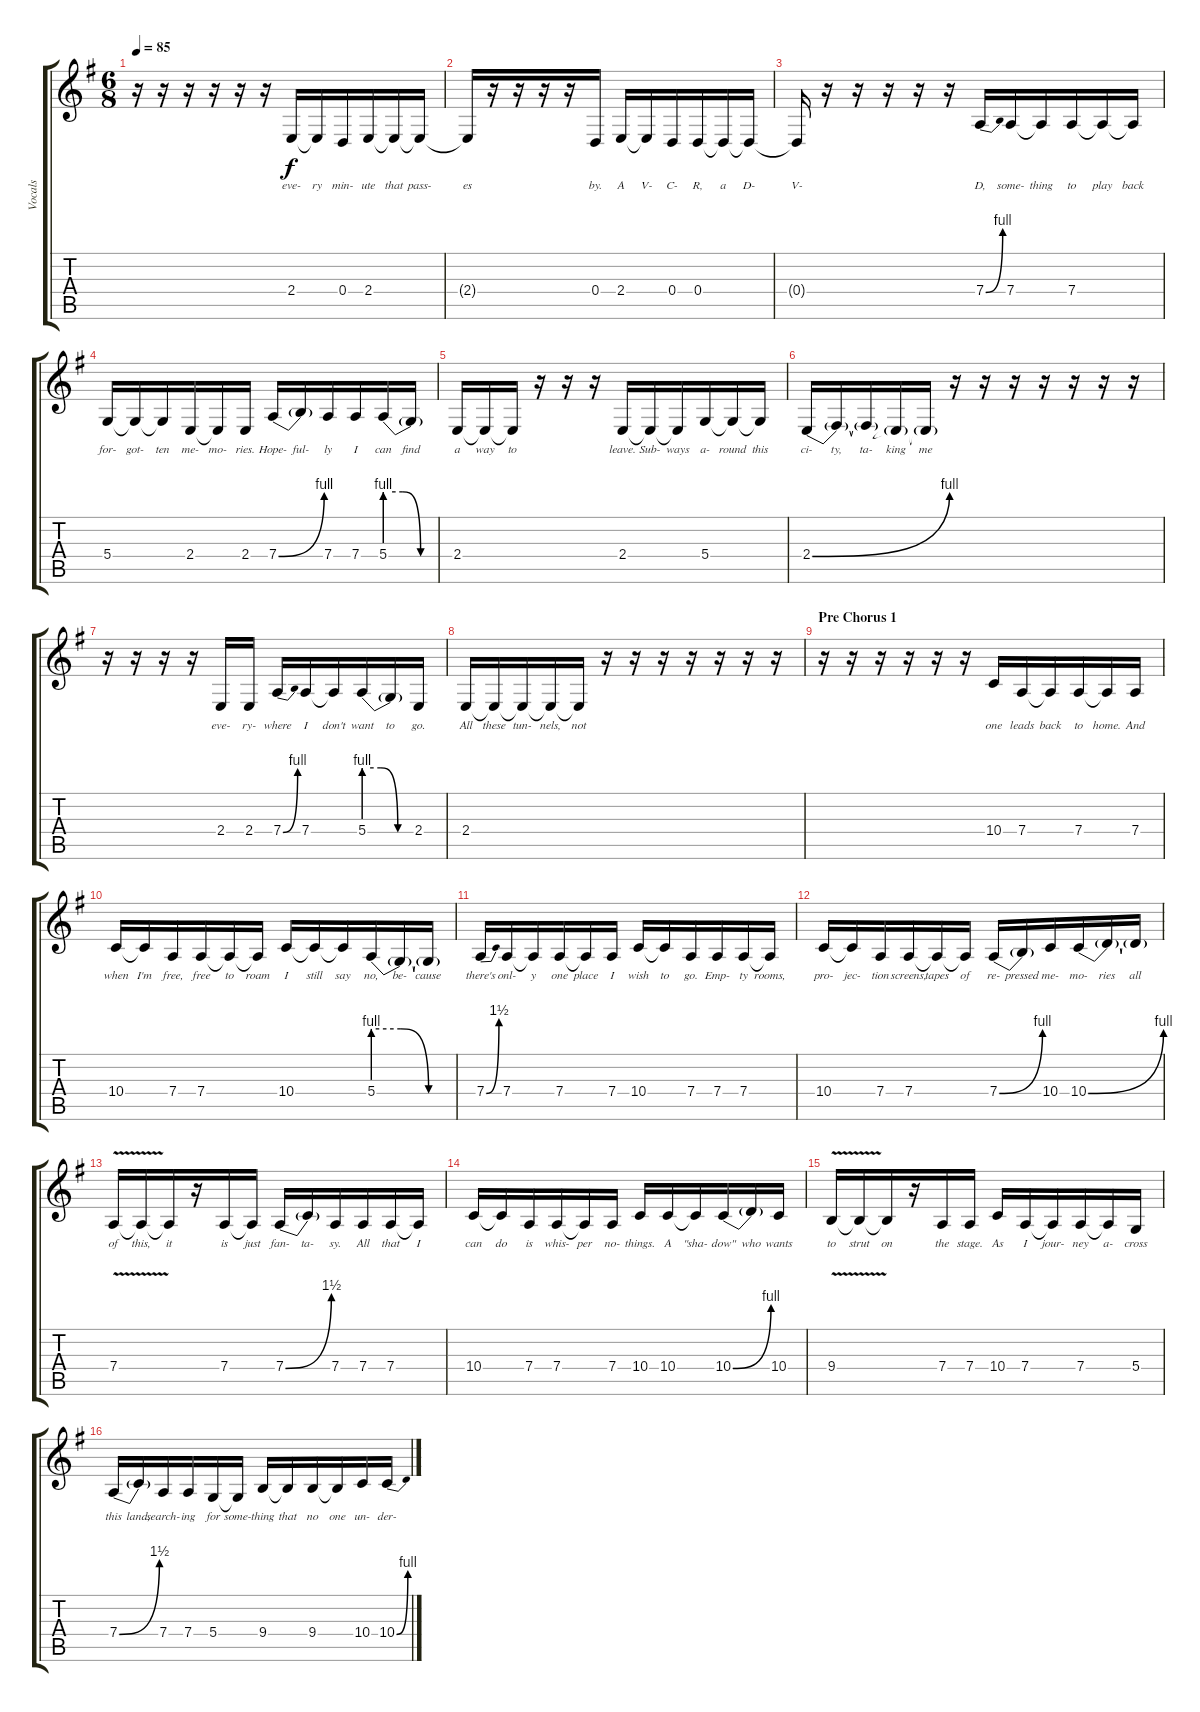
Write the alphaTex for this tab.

\track ("Vocals" "Vocals") {instrument lead2sawtooth}
\staff {score tabs}
\tuning (E4 B3 G3 D3 A2 E2) {hide}
\ts (6 8)
\tempo 85
\clef g2
\ks eminor
r.16{dy f} r.16 r.16 r.16 r.16 r.16 2.4.16{lyrics (0 "eve-") lyrics (1 "") lyrics (2 "") lyrics (3 "") lyrics (4 "")} 2.4{t}.16{lyrics (0 "ry") lyrics (1 "") lyrics (2 "") lyrics (3 "") lyrics (4 "")} 0.4.16{lyrics (0 "min-") lyrics (1 "") lyrics (2 "") lyrics (3 "") lyrics (4 "")} 2.4.16{lyrics (0 "ute") lyrics (1 "") lyrics (2 "") lyrics (3 "") lyrics (4 "")} 2.4{t}.16{lyrics (0 "that") lyrics (1 "") lyrics (2 "") lyrics (3 "") lyrics (4 "")} 2.4{t}.16{lyrics (0 "pass-") lyrics (1 "") lyrics (2 "") lyrics (3 "") lyrics (4 "")} |
2.4{t}.16{lyrics (0 "es") lyrics (1 "") lyrics (2 "") lyrics (3 "") lyrics (4 "")} r.16 r.16 r.16 r.16 0.4.16{lyrics (0 "by.") lyrics (1 "") lyrics (2 "") lyrics (3 "") lyrics (4 "")} 2.4.16{lyrics (0 "A") lyrics (1 "") lyrics (2 "") lyrics (3 "") lyrics (4 "")} 2.4{t}.16{lyrics (0 "V-") lyrics (1 "") lyrics (2 "") lyrics (3 "") lyrics (4 "")} 0.4.16{lyrics (0 "C-") lyrics (1 "") lyrics (2 "") lyrics (3 "") lyrics (4 "")} 0.4.16{lyrics (0 "R,") lyrics (1 "") lyrics (2 "") lyrics (3 "") lyrics (4 "")} 0.4{t}.16{lyrics (0 "a") lyrics (1 "") lyrics (2 "") lyrics (3 "") lyrics (4 "")} 0.4{t}.16{lyrics (0 "D-") lyrics (1 "") lyrics (2 "") lyrics (3 "") lyrics (4 "")} |
0.4{t}.16{lyrics (0 "V-") lyrics (1 "") lyrics (2 "") lyrics (3 "") lyrics (4 "")} r.16 r.16 r.16 r.16 r.16 7.4{be (bend 0 0 60 4)}.16{lyrics (0 "D,") lyrics (1 "") lyrics (2 "") lyrics (3 "") lyrics (4 "")} 7.4.16{lyrics (0 "some-") lyrics (1 "") lyrics (2 "") lyrics (3 "") lyrics (4 "")} 7.4{t}.16{lyrics (0 "thing") lyrics (1 "") lyrics (2 "") lyrics (3 "") lyrics (4 "")} 7.4.16{lyrics (0 "to") lyrics (1 "") lyrics (2 "") lyrics (3 "") lyrics (4 "")} 7.4{t}.16{lyrics (0 "play") lyrics (1 "") lyrics (2 "") lyrics (3 "") lyrics (4 "")} 7.4{t}.16{lyrics (0 "back") lyrics (1 "") lyrics (2 "") lyrics (3 "") lyrics (4 "")} |
5.4.16{lyrics (0 "for-") lyrics (1 "") lyrics (2 "") lyrics (3 "") lyrics (4 "")} 5.4{t}.16{lyrics (0 "got-") lyrics (1 "") lyrics (2 "") lyrics (3 "") lyrics (4 "")} 5.4{t}.16{lyrics (0 "ten") lyrics (1 "") lyrics (2 "") lyrics (3 "") lyrics (4 "")} 2.4.16{lyrics (0 "me-") lyrics (1 "") lyrics (2 "") lyrics (3 "") lyrics (4 "")} 2.4{t}.16{lyrics (0 "mo-") lyrics (1 "") lyrics (2 "") lyrics (3 "") lyrics (4 "")} 2.4.16{lyrics (0 "ries.") lyrics (1 "") lyrics (2 "") lyrics (3 "") lyrics (4 "")} 7.4{be (bend 0 0 60 4)}.16{lyrics (0 "Hope-") lyrics (1 "") lyrics (2 "") lyrics (3 "") lyrics (4 "")} 7.4{t}.16{lyrics (0 "ful-") lyrics (1 "") lyrics (2 "") lyrics (3 "") lyrics (4 "")} 7.4.16{lyrics (0 "ly") lyrics (1 "") lyrics (2 "") lyrics (3 "") lyrics (4 "")} 7.4.16{lyrics (0 "I") lyrics (1 "") lyrics (2 "") lyrics (3 "") lyrics (4 "")} 5.4{be (custom 0 4 20 4 40 0 60 0)}.16{lyrics (0 "can") lyrics (1 "") lyrics (2 "") lyrics (3 "") lyrics (4 "")} 5.4{t}.16{lyrics (0 "find") lyrics (1 "") lyrics (2 "") lyrics (3 "") lyrics (4 "")} |
2.4.16{lyrics (0 "a") lyrics (1 "") lyrics (2 "") lyrics (3 "") lyrics (4 "")} 2.4{t}.16{lyrics (0 "way") lyrics (1 "") lyrics (2 "") lyrics (3 "") lyrics (4 "")} 2.4{t}.16{lyrics (0 "to") lyrics (1 "") lyrics (2 "") lyrics (3 "") lyrics (4 "")} r.16 r.16 r.16 2.4.16{lyrics (0 "leave.") lyrics (1 "") lyrics (2 "") lyrics (3 "") lyrics (4 "")} 2.4{t}.16{lyrics (0 "Sub-") lyrics (1 "") lyrics (2 "") lyrics (3 "") lyrics (4 "")} 2.4{t}.16{lyrics (0 "ways") lyrics (1 "") lyrics (2 "") lyrics (3 "") lyrics (4 "")} 5.4.16{lyrics (0 "a-") lyrics (1 "") lyrics (2 "") lyrics (3 "") lyrics (4 "")} 5.4{t}.16{lyrics (0 "round") lyrics (1 "") lyrics (2 "") lyrics (3 "") lyrics (4 "")} 5.4{t}.16{lyrics (0 "this") lyrics (1 "") lyrics (2 "") lyrics (3 "") lyrics (4 "")} |
2.4{be (bend 0 0 60 4)}.16{lyrics (0 "ci-") lyrics (1 "") lyrics (2 "") lyrics (3 "") lyrics (4 "")} 2.4{t}.16{lyrics (0 "ty,") lyrics (1 "") lyrics (2 "") lyrics (3 "") lyrics (4 "")} 2.4{t}.16{lyrics (0 "ta-") lyrics (1 "") lyrics (2 "") lyrics (3 "") lyrics (4 "")} 2.4{t}.16{lyrics (0 "king") lyrics (1 "") lyrics (2 "") lyrics (3 "") lyrics (4 "")} 2.4{t}.16{lyrics (0 "me") lyrics (1 "") lyrics (2 "") lyrics (3 "") lyrics (4 "")} r.16 r.16 r.16 r.16 r.16 r.16 r.16 |
r.16 r.16 r.16 r.16 2.4.16{lyrics (0 "eve-") lyrics (1 "") lyrics (2 "") lyrics (3 "") lyrics (4 "")} 2.4.16{lyrics (0 "ry-") lyrics (1 "") lyrics (2 "") lyrics (3 "") lyrics (4 "")} 7.4{be (bend 0 0 60 4)}.16{lyrics (0 "where") lyrics (1 "") lyrics (2 "") lyrics (3 "") lyrics (4 "")} 7.4.16{lyrics (0 "I") lyrics (1 "") lyrics (2 "") lyrics (3 "") lyrics (4 "")} 7.4{t}.16{lyrics (0 "don't") lyrics (1 "") lyrics (2 "") lyrics (3 "") lyrics (4 "")} 5.4{be (custom 0 4 20 4 40 0 60 0)}.16{lyrics (0 "want") lyrics (1 "") lyrics (2 "") lyrics (3 "") lyrics (4 "")} 5.4{t}.16{lyrics (0 "to") lyrics (1 "") lyrics (2 "") lyrics (3 "") lyrics (4 "")} 2.4.16{lyrics (0 "go.") lyrics (1 "") lyrics (2 "") lyrics (3 "") lyrics (4 "")} |
2.4.16{lyrics (0 "All") lyrics (1 "") lyrics (2 "") lyrics (3 "") lyrics (4 "")} 2.4{t}.16{lyrics (0 "these") lyrics (1 "") lyrics (2 "") lyrics (3 "") lyrics (4 "")} 2.4{t}.16{lyrics (0 "tun-") lyrics (1 "") lyrics (2 "") lyrics (3 "") lyrics (4 "")} 2.4{t}.16{lyrics (0 "nels,") lyrics (1 "") lyrics (2 "") lyrics (3 "") lyrics (4 "")} 2.4{t}.16{lyrics (0 "not") lyrics (1 "") lyrics (2 "") lyrics (3 "") lyrics (4 "")} r.16 r.16 r.16 r.16 r.16 r.16 r.16 |
\section ("" "Pre Chorus 1")
r.16 r.16 r.16 r.16 r.16 r.16 10.4.16{lyrics (0 "one") lyrics (1 "") lyrics (2 "") lyrics (3 "") lyrics (4 "")} 7.4.16{lyrics (0 "leads") lyrics (1 "") lyrics (2 "") lyrics (3 "") lyrics (4 "")} 7.4{t}.16{lyrics (0 "back") lyrics (1 "") lyrics (2 "") lyrics (3 "") lyrics (4 "")} 7.4.16{lyrics (0 "to") lyrics (1 "") lyrics (2 "") lyrics (3 "") lyrics (4 "")} 7.4{t}.16{lyrics (0 "home.") lyrics (1 "") lyrics (2 "") lyrics (3 "") lyrics (4 "")} 7.4.16{lyrics (0 "And") lyrics (1 "") lyrics (2 "") lyrics (3 "") lyrics (4 "")} |
10.4.16{lyrics (0 "when") lyrics (1 "") lyrics (2 "") lyrics (3 "") lyrics (4 "")} 10.4{t}.16{lyrics (0 "I'm") lyrics (1 "") lyrics (2 "") lyrics (3 "") lyrics (4 "")} 7.4.16{lyrics (0 "free,") lyrics (1 "") lyrics (2 "") lyrics (3 "") lyrics (4 "")} 7.4.16{lyrics (0 "free") lyrics (1 "") lyrics (2 "") lyrics (3 "") lyrics (4 "")} 7.4{t}.16{lyrics (0 "to") lyrics (1 "") lyrics (2 "") lyrics (3 "") lyrics (4 "")} 7.4{t}.16{lyrics (0 "roam") lyrics (1 "") lyrics (2 "") lyrics (3 "") lyrics (4 "")} 10.4.16{lyrics (0 "I") lyrics (1 "") lyrics (2 "") lyrics (3 "") lyrics (4 "")} 10.4{t}.16{lyrics (0 "still") lyrics (1 "") lyrics (2 "") lyrics (3 "") lyrics (4 "")} 10.4{t}.16{lyrics (0 "say") lyrics (1 "") lyrics (2 "") lyrics (3 "") lyrics (4 "")} 5.4{be (custom 0 4 20 4 40 0 60 0)}.16{lyrics (0 "no,") lyrics (1 "") lyrics (2 "") lyrics (3 "") lyrics (4 "")} 5.4{t}.16{lyrics (0 "be-") lyrics (1 "") lyrics (2 "") lyrics (3 "") lyrics (4 "")} 5.4{t}.16{lyrics (0 "cause") lyrics (1 "") lyrics (2 "") lyrics (3 "") lyrics (4 "")} |
7.4{be (bend 0 0 60 6)}.16{lyrics (0 "there's") lyrics (1 "") lyrics (2 "") lyrics (3 "") lyrics (4 "")} 7.4.16{lyrics (0 "onl-") lyrics (1 "") lyrics (2 "") lyrics (3 "") lyrics (4 "")} 7.4{t}.16{lyrics (0 "y") lyrics (1 "") lyrics (2 "") lyrics (3 "") lyrics (4 "")} 7.4.16{lyrics (0 "one") lyrics (1 "") lyrics (2 "") lyrics (3 "") lyrics (4 "")} 7.4{t}.16{lyrics (0 "place") lyrics (1 "") lyrics (2 "") lyrics (3 "") lyrics (4 "")} 7.4.16{lyrics (0 "I") lyrics (1 "") lyrics (2 "") lyrics (3 "") lyrics (4 "")} 10.4.16{lyrics (0 "wish") lyrics (1 "") lyrics (2 "") lyrics (3 "") lyrics (4 "")} 10.4{t}.16{lyrics (0 "to") lyrics (1 "") lyrics (2 "") lyrics (3 "") lyrics (4 "")} 7.4.16{lyrics (0 "go.") lyrics (1 "") lyrics (2 "") lyrics (3 "") lyrics (4 "")} 7.4.16{lyrics (0 "Emp-") lyrics (1 "") lyrics (2 "") lyrics (3 "") lyrics (4 "")} 7.4.16{lyrics (0 "ty") lyrics (1 "") lyrics (2 "") lyrics (3 "") lyrics (4 "")} 7.4{t}.16{lyrics (0 "rooms,") lyrics (1 "") lyrics (2 "") lyrics (3 "") lyrics (4 "")} |
10.4.16{lyrics (0 "pro-") lyrics (1 "") lyrics (2 "") lyrics (3 "") lyrics (4 "")} 10.4{t}.16{lyrics (0 "jec-") lyrics (1 "") lyrics (2 "") lyrics (3 "") lyrics (4 "")} 7.4.16{lyrics (0 "tion") lyrics (1 "") lyrics (2 "") lyrics (3 "") lyrics (4 "")} 7.4.16{lyrics (0 "screens,") lyrics (1 "") lyrics (2 "") lyrics (3 "") lyrics (4 "")} 7.4{t}.16{lyrics (0 "tapes") lyrics (1 "") lyrics (2 "") lyrics (3 "") lyrics (4 "")} 7.4{t}.16{lyrics (0 "of") lyrics (1 "") lyrics (2 "") lyrics (3 "") lyrics (4 "")} 7.4{be (bend 0 0 60 4)}.16{lyrics (0 "re-") lyrics (1 "") lyrics (2 "") lyrics (3 "") lyrics (4 "")} 7.4{t}.16{lyrics (0 "pressed") lyrics (1 "") lyrics (2 "") lyrics (3 "") lyrics (4 "")} 10.4.16{lyrics (0 "me-") lyrics (1 "") lyrics (2 "") lyrics (3 "") lyrics (4 "")} 10.4{be (bend 0 0 60 4)}.16{lyrics (0 "mo-") lyrics (1 "") lyrics (2 "") lyrics (3 "") lyrics (4 "")} 10.4{t}.16{lyrics (0 "ries") lyrics (1 "") lyrics (2 "") lyrics (3 "") lyrics (4 "")} 10.4{t}.16{lyrics (0 "all") lyrics (1 "") lyrics (2 "") lyrics (3 "") lyrics (4 "")} |
7.4{v}.16{lyrics (0 "of") lyrics (1 "") lyrics (2 "") lyrics (3 "") lyrics (4 "")} 7.4{t}.16{lyrics (0 "this,") lyrics (1 "") lyrics (2 "") lyrics (3 "") lyrics (4 "")} 7.4{t}.16{lyrics (0 "it") lyrics (1 "") lyrics (2 "") lyrics (3 "") lyrics (4 "")} r.16 7.4.16{lyrics (0 "is") lyrics (1 "") lyrics (2 "") lyrics (3 "") lyrics (4 "")} 7.4{t}.16{lyrics (0 "just") lyrics (1 "") lyrics (2 "") lyrics (3 "") lyrics (4 "")} 7.4{be (bend 0 0 60 6)}.16{lyrics (0 "fan-") lyrics (1 "") lyrics (2 "") lyrics (3 "") lyrics (4 "")} 7.4{t}.16{lyrics (0 "ta-") lyrics (1 "") lyrics (2 "") lyrics (3 "") lyrics (4 "")} 7.4.16{lyrics (0 "sy.") lyrics (1 "") lyrics (2 "") lyrics (3 "") lyrics (4 "")} 7.4.16{lyrics (0 "All") lyrics (1 "") lyrics (2 "") lyrics (3 "") lyrics (4 "")} 7.4.16{lyrics (0 "that") lyrics (1 "") lyrics (2 "") lyrics (3 "") lyrics (4 "")} 7.4{t}.16{lyrics (0 "I") lyrics (1 "") lyrics (2 "") lyrics (3 "") lyrics (4 "")} |
10.4.16{lyrics (0 "can") lyrics (1 "") lyrics (2 "") lyrics (3 "") lyrics (4 "")} 10.4{t}.16{lyrics (0 "do") lyrics (1 "") lyrics (2 "") lyrics (3 "") lyrics (4 "")} 7.4.16{lyrics (0 "is") lyrics (1 "") lyrics (2 "") lyrics (3 "") lyrics (4 "")} 7.4.16{lyrics (0 "whis-") lyrics (1 "") lyrics (2 "") lyrics (3 "") lyrics (4 "")} 7.4{t}.16{lyrics (0 "per") lyrics (1 "") lyrics (2 "") lyrics (3 "") lyrics (4 "")} 7.4.16{lyrics (0 "no-") lyrics (1 "") lyrics (2 "") lyrics (3 "") lyrics (4 "")} 10.4.16{lyrics (0 "things.") lyrics (1 "") lyrics (2 "") lyrics (3 "") lyrics (4 "")} 10.4.16{lyrics (0 "A") lyrics (1 "") lyrics (2 "") lyrics (3 "") lyrics (4 "")} 10.4{t}.16{lyrics (0 "\"sha-") lyrics (1 "") lyrics (2 "") lyrics (3 "") lyrics (4 "")} 10.4{be (bend 0 0 60 4)}.16{lyrics (0 "dow\"") lyrics (1 "") lyrics (2 "") lyrics (3 "") lyrics (4 "")} 10.4{t}.16{lyrics (0 "who") lyrics (1 "") lyrics (2 "") lyrics (3 "") lyrics (4 "")} 10.4.16{lyrics (0 "wants") lyrics (1 "") lyrics (2 "") lyrics (3 "") lyrics (4 "")} |
9.4{v}.16{lyrics (0 "to") lyrics (1 "") lyrics (2 "") lyrics (3 "") lyrics (4 "")} 9.4{t}.16{lyrics (0 "strut") lyrics (1 "") lyrics (2 "") lyrics (3 "") lyrics (4 "")} 9.4{t}.16{lyrics (0 "on") lyrics (1 "") lyrics (2 "") lyrics (3 "") lyrics (4 "")} r.16 7.4.16{lyrics (0 "the") lyrics (1 "") lyrics (2 "") lyrics (3 "") lyrics (4 "")} 7.4.16{lyrics (0 "stage.") lyrics (1 "") lyrics (2 "") lyrics (3 "") lyrics (4 "")} 10.4.16{lyrics (0 "As") lyrics (1 "") lyrics (2 "") lyrics (3 "") lyrics (4 "")} 7.4.16{lyrics (0 "I") lyrics (1 "") lyrics (2 "") lyrics (3 "") lyrics (4 "")} 7.4{t}.16{lyrics (0 "jour-") lyrics (1 "") lyrics (2 "") lyrics (3 "") lyrics (4 "")} 7.4.16{lyrics (0 "ney") lyrics (1 "") lyrics (2 "") lyrics (3 "") lyrics (4 "")} 7.4{t}.16{lyrics (0 "a-") lyrics (1 "") lyrics (2 "") lyrics (3 "") lyrics (4 "")} 5.4.16{lyrics (0 "cross") lyrics (1 "") lyrics (2 "") lyrics (3 "") lyrics (4 "")} |
7.4{be (bend 0 0 60 6)}.16{lyrics (0 "this") lyrics (1 "") lyrics (2 "") lyrics (3 "") lyrics (4 "")} 7.4{t}.16{lyrics (0 "land,") lyrics (1 "") lyrics (2 "") lyrics (3 "") lyrics (4 "")} 7.4.16{lyrics (0 "search-") lyrics (1 "") lyrics (2 "") lyrics (3 "") lyrics (4 "")} 7.4.16{lyrics (0 "ing") lyrics (1 "") lyrics (2 "") lyrics (3 "") lyrics (4 "")} 5.4.16{lyrics (0 "for") lyrics (1 "") lyrics (2 "") lyrics (3 "") lyrics (4 "")} 5.4{t}.16{lyrics (0 "some-") lyrics (1 "") lyrics (2 "") lyrics (3 "") lyrics (4 "")} 9.4.16{lyrics (0 "thing") lyrics (1 "") lyrics (2 "") lyrics (3 "") lyrics (4 "")} 9.4{t}.16{lyrics (0 "that") lyrics (1 "") lyrics (2 "") lyrics (3 "") lyrics (4 "")} 9.4.16{lyrics (0 "no") lyrics (1 "") lyrics (2 "") lyrics (3 "") lyrics (4 "")} 9.4{t}.16{lyrics (0 "one") lyrics (1 "") lyrics (2 "") lyrics (3 "") lyrics (4 "")} 10.4.16{lyrics (0 "un-") lyrics (1 "") lyrics (2 "") lyrics (3 "") lyrics (4 "")} 10.4{be (bend 0 0 60 4)}.16{lyrics (0 "der-") lyrics (1 "") lyrics (2 "") lyrics (3 "") lyrics (4 "")}
